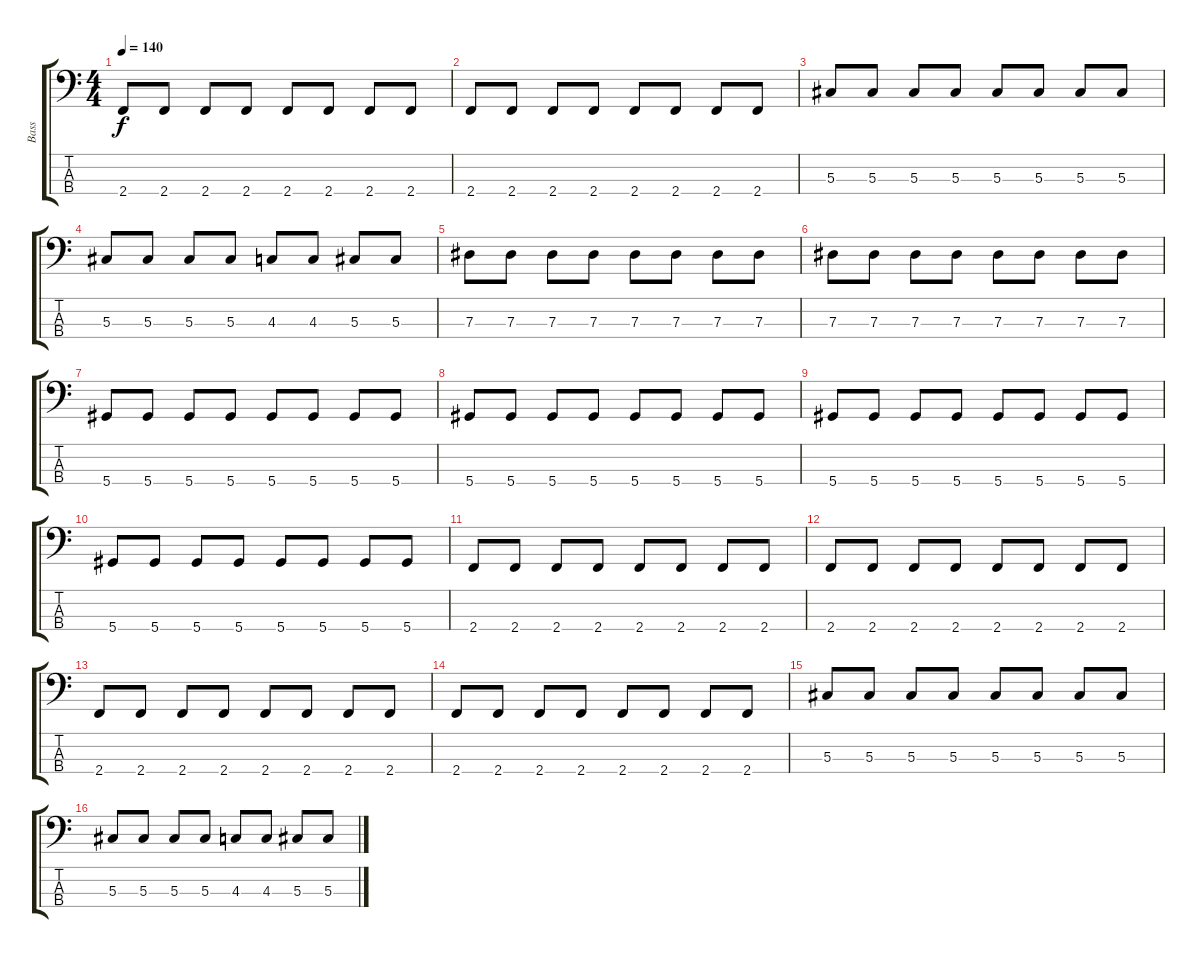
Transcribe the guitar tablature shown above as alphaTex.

\track ("Bass" "Bass") {instrument electricbasspick}
\staff {score tabs}
\tuning (Gb2 Db2 Ab1 Eb1) {hide}
\ts (4 4)
\tempo 140
\clef f4
\ks c
2.4.8{dy f} 2.4.8 2.4.8 2.4.8 2.4.8 2.4.8 2.4.8 2.4.8 |
2.4.8 2.4.8 2.4.8 2.4.8 2.4.8 2.4.8 2.4.8 2.4.8 |
5.3.8 5.3.8 5.3.8 5.3.8 5.3.8 5.3.8 5.3.8 5.3.8 |
5.3.8 5.3.8 5.3.8 5.3.8 4.3.8 4.3.8 5.3.8 5.3.8 |
7.3.8 7.3.8 7.3.8 7.3.8 7.3.8 7.3.8 7.3.8 7.3.8 |
7.3.8 7.3.8 7.3.8 7.3.8 7.3.8 7.3.8 7.3.8 7.3.8 |
5.4.8 5.4.8 5.4.8 5.4.8 5.4.8 5.4.8 5.4.8 5.4.8 |
5.4.8 5.4.8 5.4.8 5.4.8 5.4.8 5.4.8 5.4.8 5.4.8 |
5.4.8 5.4.8 5.4.8 5.4.8 5.4.8 5.4.8 5.4.8 5.4.8 |
5.4.8 5.4.8 5.4.8 5.4.8 5.4.8 5.4.8 5.4.8 5.4.8 |
2.4.8 2.4.8 2.4.8 2.4.8 2.4.8 2.4.8 2.4.8 2.4.8 |
2.4.8 2.4.8 2.4.8 2.4.8 2.4.8 2.4.8 2.4.8 2.4.8 |
2.4.8 2.4.8 2.4.8 2.4.8 2.4.8 2.4.8 2.4.8 2.4.8 |
2.4.8 2.4.8 2.4.8 2.4.8 2.4.8 2.4.8 2.4.8 2.4.8 |
5.3.8 5.3.8 5.3.8 5.3.8 5.3.8 5.3.8 5.3.8 5.3.8 |
5.3.8 5.3.8 5.3.8 5.3.8 4.3.8 4.3.8 5.3.8 5.3.8
